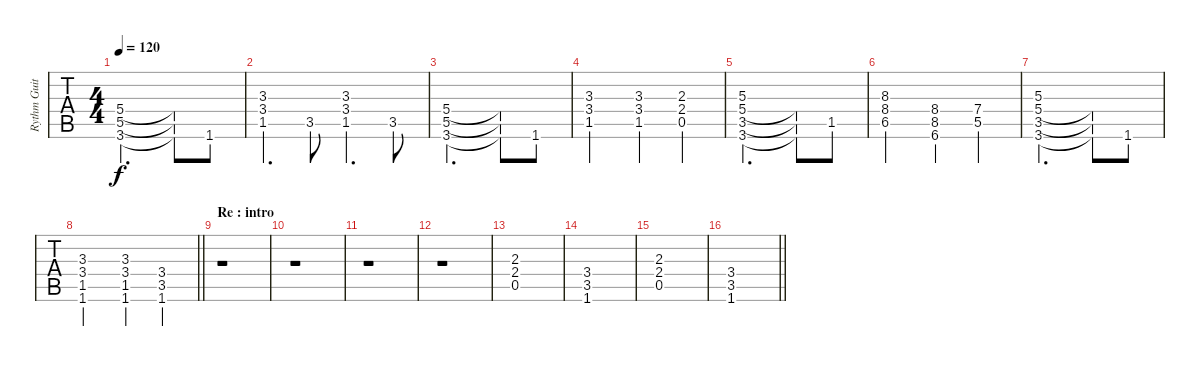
\track ("Rythm Guitar (Jose A. Garrido)" "Rythm Guit") {instrument distortionguitar}
\staff {tabs}
\tuning (Eb4 Bb3 Gb3 Db3 Ab2 Eb2) {hide}
\ts (4 4)
\tempo 120
\clef g2
\ks c
(5.4 5.5 3.6).2{d dy f} (5.4{t} 5.5{t} 3.6{t}).8 1.6.8 |
(3.3 3.4 1.5).4{d} 3.5.8 (3.3 3.4 1.5).4{d} 3.5.8 |
(5.4 5.5 3.6).2{d} (5.4{t} 5.5{t} 3.6{t}).8 1.6.8 |
(3.3 3.4 1.5).2 (3.3 3.4 1.5).4 (2.3 2.4 0.5).4 |
(5.3 5.4 3.5 3.6).2{d} (5.4{t} 3.5{t} 3.6{t}).8 1.5.8 |
(8.3 8.4 6.5).2 (8.4 8.5 6.6).4 (7.4 5.5).4 |
(5.3 5.4 3.5 3.6).2{d} (5.4{t} 3.5{t} 3.6{t}).8 1.6.8 |
\barLineRight lightlight
(3.3 3.4 1.5 1.6).2 (3.3 3.4 1.5 1.6).4 (3.4 3.5 1.6).4 |
\section ("" "Re : intro")
r.1 |
r.1 |
r.1 |
r.1 |
(2.3 2.4 0.5).1 |
(3.4 3.5 1.6).1 |
(2.3 2.4 0.5).1 |
\barLineRight lightlight
(3.4 3.5 1.6).1
